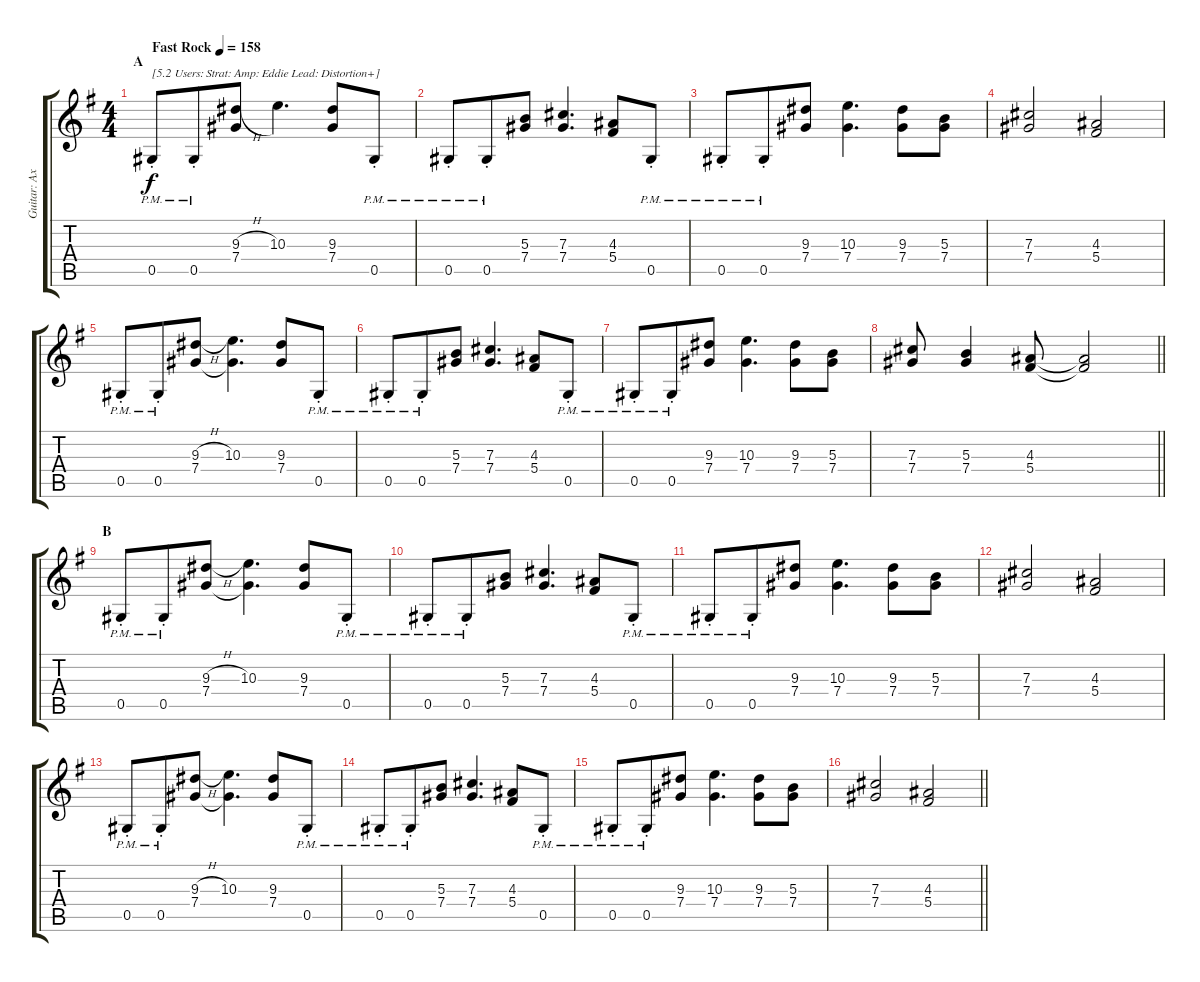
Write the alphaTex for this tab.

\track ("Guitar: Axel" "Guitar: Ax") {instrument distortionguitar}
\staff {score tabs}
\tuning (Eb4 Bb3 Gb3 Db3 Ab2 Eb2) {hide}
\ts (4 4)
\section ("" "A")
\tempo (158 "Fast Rock")
\clef g2
\ks g
0.5{pm st}.8{txt "[5.2 Users: Strat: Amp: Eddie Lead: Distortion+]" dy f instrument distortionguitar} 0.5{pm st}.8{beam merge} (9.3{h} 7.4).8 10.3.4{d} (9.3 7.4).8 0.5{pm st}.8 |
0.5{pm st}.8 0.5{pm st}.8{beam merge} (5.3 7.4).8 (7.3 7.4).4{d} (4.3 5.4).8 0.5{pm st}.8 |
0.5{pm st}.8 0.5{pm st}.8{beam merge} (9.3 7.4).8 (10.3 7.4).4{d} (9.3 7.4).8 (5.3 7.4).8 |
(7.3 7.4).2 (4.3 5.4).2 |
0.5{pm st}.8 0.5{pm st}.8{beam merge} (9.3{h} 7.4).8 (10.3 7.4{t}).4{d} (9.3 7.4).8 0.5{pm st}.8 |
0.5{pm st}.8 0.5{pm st}.8{beam merge} (5.3 7.4).8 (7.3 7.4).4{d} (4.3 5.4).8 0.5{pm st}.8 |
0.5{pm st}.8 0.5{pm st}.8{beam merge} (9.3 7.4).8 (10.3 7.4).4{d} (9.3 7.4).8 (5.3 7.4).8 |
\barLineRight lightlight
(7.3 7.4).8 (5.3 7.4).4 (4.3 5.4).8 (4.3{t} 5.4{t}).2 |
\section ("" "B")
0.5{pm st}.8 0.5{pm st}.8{beam merge} (9.3{h} 7.4).8 (10.3 7.4{t}).4{d} (9.3 7.4).8 0.5{pm st}.8 |
0.5{pm st}.8 0.5{pm st}.8{beam merge} (5.3 7.4).8 (7.3 7.4).4{d} (4.3 5.4).8 0.5{pm st}.8 |
0.5{pm st}.8 0.5{pm st}.8{beam merge} (9.3 7.4).8 (10.3 7.4).4{d} (9.3 7.4).8 (5.3 7.4).8 |
(7.3 7.4).2 (4.3 5.4).2 |
0.5{pm st}.8 0.5{pm st}.8{beam merge} (9.3{h} 7.4).8 (10.3 7.4{t}).4{d} (9.3 7.4).8 0.5{pm st}.8 |
0.5{pm st}.8 0.5{pm st}.8{beam merge} (5.3 7.4).8 (7.3 7.4).4{d} (4.3 5.4).8 0.5{pm st}.8 |
0.5{pm st}.8 0.5{pm st}.8{beam merge} (9.3 7.4).8 (10.3 7.4).4{d} (9.3 7.4).8 (5.3 7.4).8 |
\barLineRight lightlight
(7.3 7.4).2 (4.3 5.4).2
